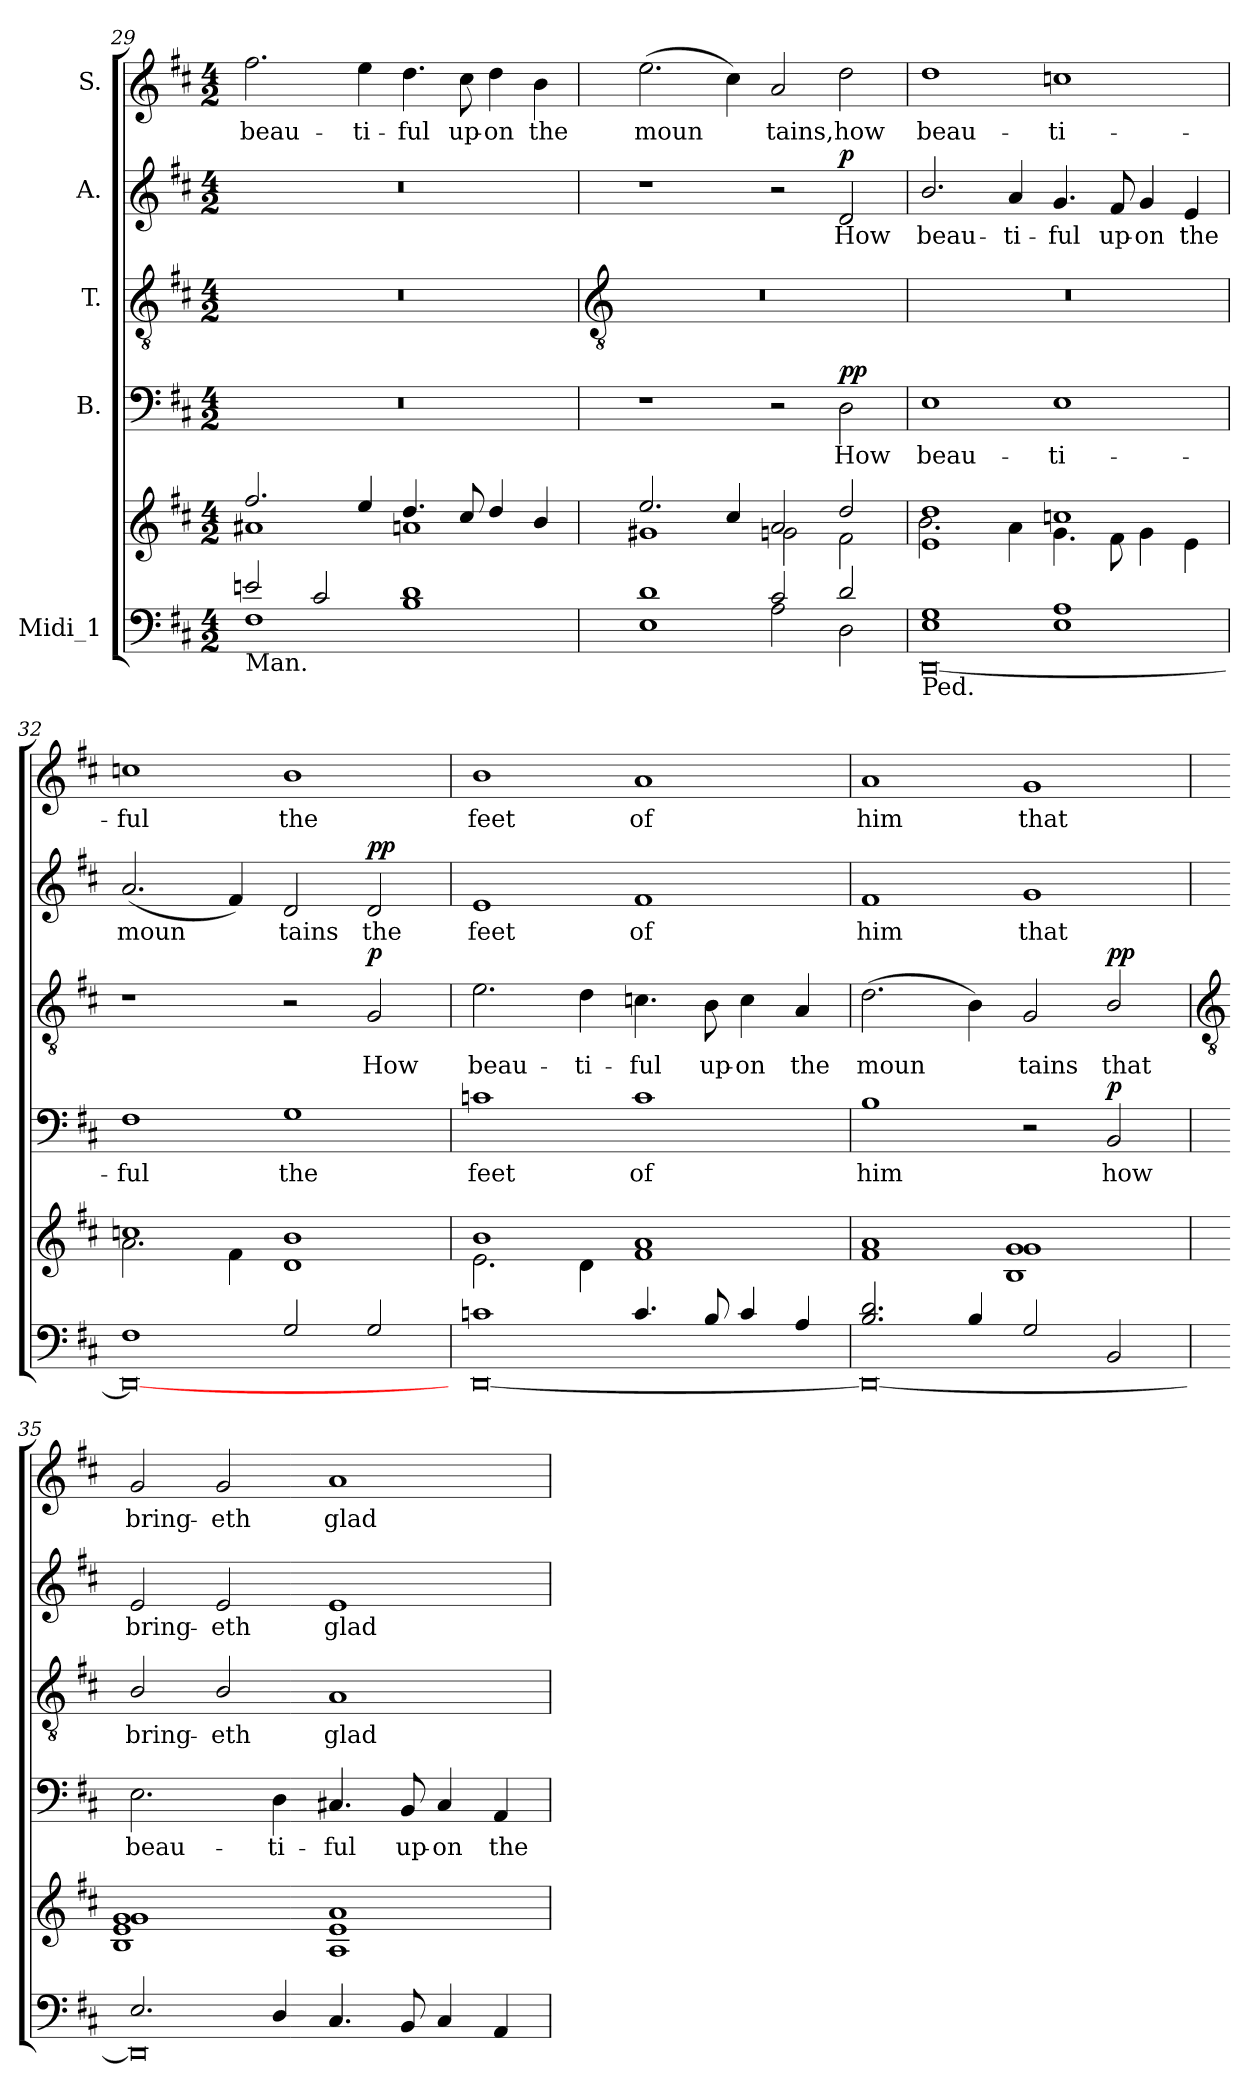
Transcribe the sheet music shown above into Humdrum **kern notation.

**kern	**kern	**kern	**text	**dynam	**kern	**text	**dynam	**kern	**text	**dynam	**kern	**text
*part5	*part5	*part4	*part4	*part4	*part3	*part3	*part3	*part2	*part2	*part2	*part1	*part1
*staff6	*staff5	*staff4	*staff4	*staff4	*staff3	*staff3	*staff3	*staff2	*staff2	*staff2	*staff1	*staff1
*I"Midi_1	*	*I"B.	*	*	*I"T.	*	*	*I"A.	*	*	*I"S.	*
*clefF4	*clefG2	*clefF4	*	*	*clefGv2	*	*	*clefG2	*	*	*clefG2	*
*k[f#c#]	*k[f#c#]	*k[f#c#]	*	*	*k[f#c#]	*	*	*k[f#c#]	*	*	*k[f#c#]	*
*D:	*D:	*D:	*	*	*D:	*	*	*D:	*	*	*D:	*
*M4/2	*M4/2	*M4/2	*	*	*M4/2	*	*	*M4/2	*	*	*M4/2	*
=29	=29	=29	=29	=29	=29	=29	=29	=29	=29	=29	=29	=29
*^	*^	*	*	*	*	*	*	*	*	*	*	*
!LO:TX:b:t=Man.	!	!	!	!	!	!	!	!	!	!	!	!	!	!
!	!	!	!	!	!	!	!	!	!	!	!	!	!	!LO:LY:b
2en/	1F#\	2.ff#/	1a#X\	0r	.	.	0r	.	.	0r	.	.	2.ff#	beau-
2c#/	.	.	.	.	.	.	.	.	.	.	.	.	.	.
!	!	!	!	!	!	!	!	!	!	!	!	!	!	!LO:LY:b
.	.	4ee/	.	.	.	.	.	.	.	.	.	.	4ee	-ti-
!	!	!	!	!	!	!	!	!	!	!	!	!	!	!LO:LY:b
1d/	1B\	4.dd/	1an\	.	.	.	.	.	.	.	.	.	4.dd	-ful
!	!	!	!	!	!	!	!	!	!	!	!	!	!	!LO:LY:b
.	.	8cc#/	.	.	.	.	.	.	.	.	.	.	8cc#	up-
!	!	!	!	!	!	!	!	!	!	!	!	!	!	!LO:LY:b
.	.	4dd/	.	.	.	.	.	.	.	.	.	.	4dd	-on
!	!	!	!	!	!	!	!	!	!	!	!	!	!	!LO:LY:b
.	.	4b/	.	.	.	.	.	.	.	.	.	.	4b	the
!!LO:LB:g=z
=30	=30	=30	=30	=30	=30	=30	=30	=30	=30	=30	=30	=30	=30	=30
*	*	*	*	*	*	*	*clefGv2	*	*	*	*	*	*	*
!	!	!	!	!	!	!	!	!	!	!	!	!	!	!LO:LY:b
1d/	1E\	2.ee/	1g#X\	1r	.	.	0r	.	.	1r	.	.	(>2.ee	moun
.	.	4cc#/	.	.	.	.	.	.	.	.	.	.	4cc#)	.
!	!	!	!	!	!	!	!	!	!	!	!	!	!	!LO:LY:b
2c#/	2A\	2a/	2gn\	2r	.	.	.	.	.	2r	.	.	2a	tains,
!	!	!	!	!	!LO:LY:b	!LO:DY:a	!	!	!	!	!LO:LY:b	!LO:DY:a	!	!LO:LY:b
2d/	2D\	2dd/	2f#\	2D	How	pp	.	.	.	2d	How	p	2dd	how
=31	=31	=31	=31	=31	=31	=31	=31	=31	=31	=31	=31	=31	=31	=31
!LO:TX:b:t=Ped.	!	!	!	!	!	!	!	!	!	!	!	!	!	!
!	!	!	!	!	!LO:LY:b	!	!	!	!	!	!LO:LY:b	!	!	!LO:LY:b
1E/ 1G/	[0DD\	1e/ 1dd/	2.b\	1E	beau-	.	0r	.	.	2.b/	beau-	.	1dd	beau-
!	!	!	!	!	!	!	!	!	!	!	!LO:LY:b	!	!	!
.	.	.	4a\	.	.	.	.	.	.	4a	-ti-	.	.	.
!	!	!	!	!	!LO:LY:b	!	!	!	!	!	!LO:LY:b	!	!	!LO:LY:b
1E/ 1A/	.	1ccn/	4.g\	1E	-ti-	.	.	.	.	4.g	-ful	.	1ccn	-ti-
!	!	!	!	!	!	!	!	!	!	!	!LO:LY:b	!	!	!
.	.	.	8f#\	.	.	.	.	.	.	8f#	up-	.	.	.
!	!	!	!	!	!	!	!	!	!	!	!LO:LY:b	!	!	!
.	.	.	4g\	.	.	.	.	.	.	4g	-on	.	.	.
!	!	!	!	!	!	!	!	!	!	!	!LO:LY:b	!	!	!
.	.	.	4e\	.	.	.	.	.	.	4e	the	.	.	.
=32	=32	=32	=32	=32	=32	=32	=32	=32	=32	=32	=32	=32	=32	=32
!	!	!	!	!	!LO:LY:b	!	!	!	!	!	!LO:LY:b	!	!	!LO:LY:b
1F#/	0DD\_	1ccn/	2.a\	1F#	-ful	.	1r	.	.	(<2.a	moun	.	1ccn	-ful
.	.	.	4f#\	.	.	.	.	.	.	4f#)	.	.	.	.
!	!	!	!	!	!LO:LY:b	!	!	!	!	!	!LO:LY:b	!	!	!LO:LY:b
2G/	.	1b/	1d\	1G	the	.	2r	.	.	2d	tains	.	1b	the
!	!	!	!	!	!	!	!	!LO:LY:b	!LO:DY:a	!	!LO:LY:b	!LO:DY:a	!	!
2G/	.	.	.	.	.	.	2G	How	p	2d	the	pp	.	.
=33	=33	=33	=33	=33	=33	=33	=33	=33	=33	=33	=33	=33	=33	=33
!	!	!	!	!	!LO:LY:b	!	!	!LO:LY:b	!	!	!LO:LY:b	!	!	!LO:LY:b
1cn/	[0DD\	1b/	2.e\	1cn	feet	.	2.e	beau-	.	1e	feet	.	1b	feet
!	!	!	!	!	!	!	!	!LO:LY:b	!	!	!	!	!	!
.	.	.	4d\	.	.	.	4d	-ti-	.	.	.	.	.	.
!	!	!	!	!	!LO:LY:b	!	!	!LO:LY:b	!	!	!LO:LY:b	!	!	!LO:LY:b
4.c/	.	1a/	1f#\	1c	of	.	4.cn	-ful	.	1f#	of	.	1a	of
!	!	!	!	!	!	!	!	!LO:LY:b	!	!	!	!	!	!
8B/	.	.	.	.	.	.	8B	up-	.	.	.	.	.	.
!	!	!	!	!	!	!	!	!LO:LY:b	!	!	!	!	!	!
4c/	.	.	.	.	.	.	4c	-on	.	.	.	.	.	.
!	!	!	!	!	!	!	!	!LO:LY:b	!	!	!	!	!	!
4A/	.	.	.	.	.	.	4A	the	.	.	.	.	.	.
=34	=34	=34	=34	=34	=34	=34	=34	=34	=34	=34	=34	=34	=34	=34
!	!	!	!	!	!LO:LY:b	!	!	!LO:LY:b	!	!	!LO:LY:b	!	!	!LO:LY:b
2.B/ 2.d/	0DD\_	1a/	1f#\	1B	him	.	(>2.d	moun	.	1f#	him	.	1a	him
4B/	.	.	.	.	.	.	4B)	.	.	.	.	.	.	.
!	!	!	!	!	!	!	!	!LO:LY:b	!	!	!LO:LY:b	!	!	!LO:LY:b
2G/	.	1g/	1B\ 1g\	2r	.	.	2G	tains	.	1g	that	.	1g	that
!	!	!	!	!	!LO:LY:b	!LO:DY:a	!	!LO:LY:b	!LO:DY:a	!	!	!	!	!
2BB/	.	.	.	2BB	how	p	2B/	that	pp	.	.	.	.	.
!!LO:LB:g=z
=35	=35	=35	=35	=35	=35	=35	=35	=35	=35	=35	=35	=35	=35	=35
*	*	*	*	*	*	*	*clefGv2	*	*	*	*	*	*	*
!	!	!	!	!	!LO:LY:b	!	!	!LO:LY:b	!	!	!LO:LY:b	!	!	!LO:LY:b
2.E/	0DD\]	1g/	1B\ 1e\ 1g\	2.E	beau-	.	2B/	bring-	.	2e	bring-	.	2g	bring-
!	!	!	!	!	!	!	!	!LO:LY:b	!	!	!LO:LY:b	!	!	!LO:LY:b
.	.	.	.	.	.	.	2B/	-eth	.	2e	-eth	.	2g	-eth
!	!	!	!	!	!LO:LY:b	!	!	!	!	!	!	!	!	!
4D/	.	.	.	4D	-ti-	.	.	.	.	.	.	.	.	.
!	!	!	!	!	!LO:LY:b	!	!	!LO:LY:b	!	!	!LO:LY:b	!	!	!LO:LY:b
4.C#/	.	1a/	1A\ 1e\	4.C#X	-ful	.	1A	glad	.	1e	glad	.	1a	glad
!	!	!	!	!	!LO:LY:b	!	!	!	!	!	!	!	!	!
8BB/	.	.	.	8BB	up-	.	.	.	.	.	.	.	.	.
!	!	!	!	!	!LO:LY:b	!	!	!	!	!	!	!	!	!
4C#/	.	.	.	4C#	-on	.	.	.	.	.	.	.	.	.
!	!	!	!	!	!LO:LY:b	!	!	!	!	!	!	!	!	!
4AA/	.	.	.	4AA	the	.	.	.	.	.	.	.	.	.
*v	*v	*	*	*	*	*	*	*	*	*	*	*	*	*
*	*v	*v	*	*	*	*	*	*	*	*	*	*	*
=	=	=	=	=	=	=	=	=	=	=	=	=
*-	*-	*-	*-	*-	*-	*-	*-	*-	*-	*-	*-	*-
